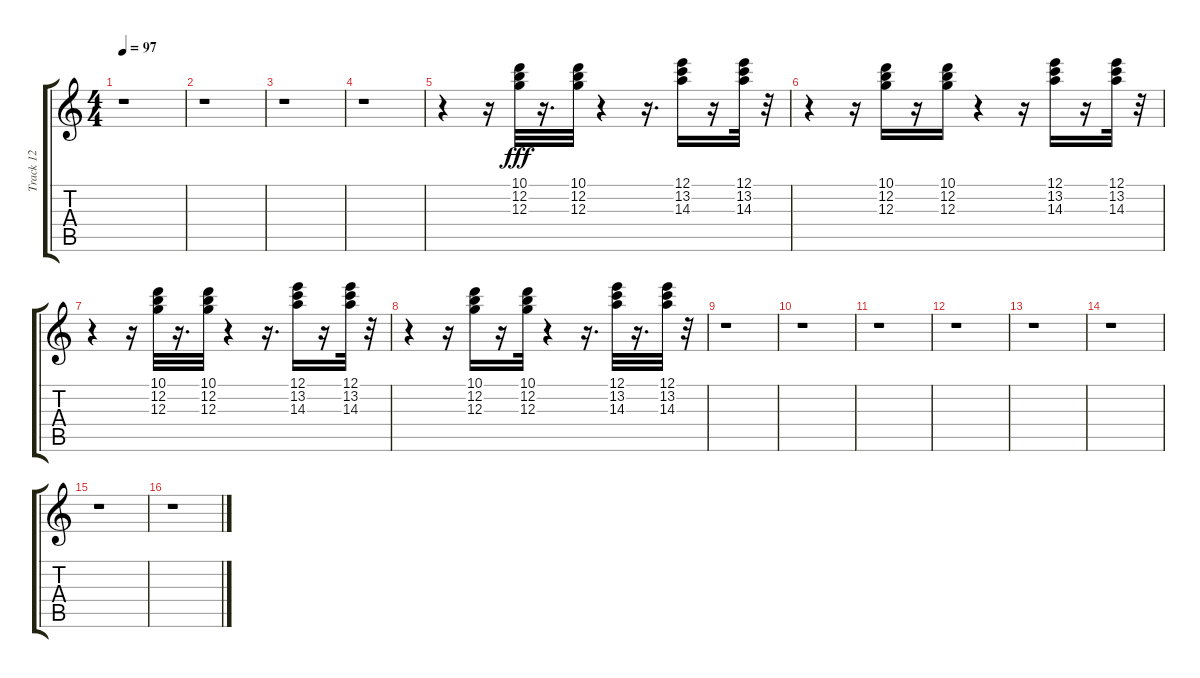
\track ("Track 12" "Track 12") {instrument electricguitarclean}
\staff {score tabs}
\tuning (E4 B3 G3 D3 A2 E2) {hide}
\ts (4 4)
\tempo 97
\clef g2
\ks c
r.1{dy fff} |
r.1 |
r.1 |
r.1 |
r.4 r.16 (10.1 12.2 12.3).32 r.16{d} (10.1 12.2 12.3).32 r.4 r.16{d} (12.1 13.2 14.3).16 r.16 (12.1 13.2 14.3).32 r.32 |
r.4 r.16 (10.1 12.2 12.3).16 r.16 (10.1 12.2 12.3).16 r.4 r.16 (12.1 13.2 14.3).16 r.16 (12.1 13.2 14.3).32 r.32 |
r.4 r.16 (10.1 12.2 12.3).32 r.16{d} (10.1 12.2 12.3).32 r.4 r.16{d} (12.1 13.2 14.3).16 r.16 (12.1 13.2 14.3).32 r.32 |
r.4 r.16 (10.1 12.2 12.3).16 r.16 (10.1 12.2 12.3).32 r.4 r.16{d} (12.1 13.2 14.3).32 r.16{d} (12.1 13.2 14.3).32 r.32 |
r.1 |
r.1 |
r.1 |
r.1 |
r.1 |
r.1 |
r.1 |
r.1
